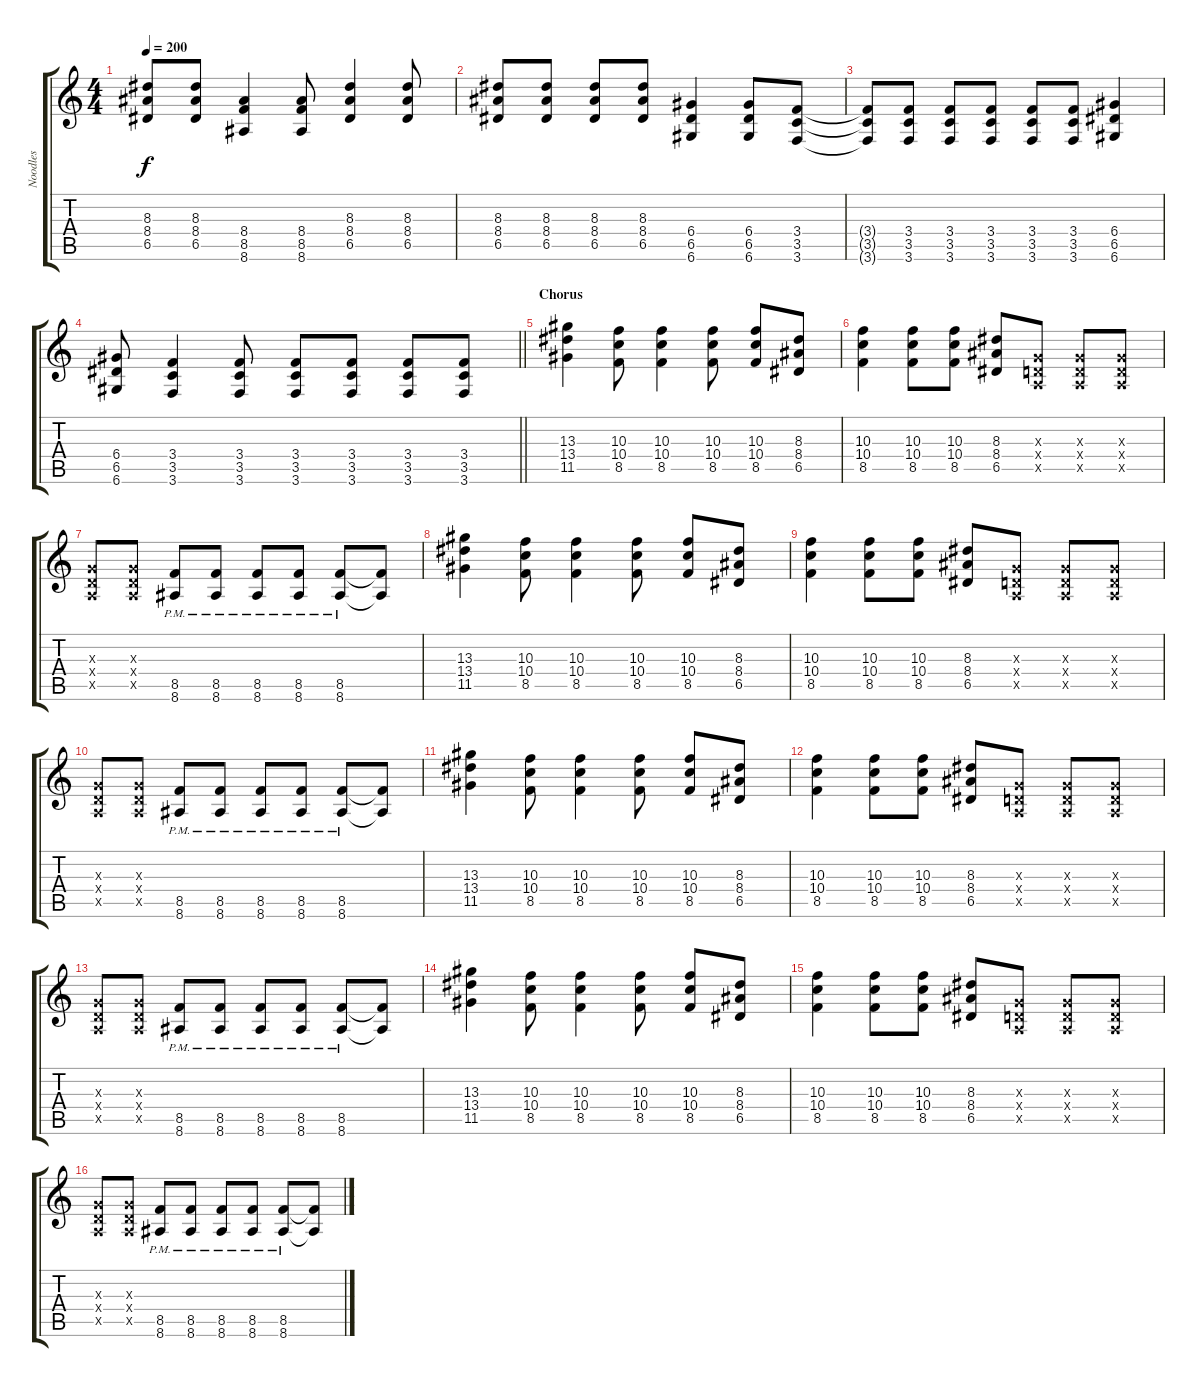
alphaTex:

\track ("Noodles" "Noodles") {instrument overdrivenguitar}
\staff {score tabs}
\tuning (E4 B3 G3 D3 A2 D2) {hide}
\ts (4 4)
\tempo 200
\clef g2
\ks c
(8.3 8.4 6.5).8{dy f} (8.3 8.4 6.5).8 (8.4 8.5 8.6).4 (8.4 8.5 8.6).8 (8.3 8.4 6.5).4 (8.3 8.4 6.5).8 |
(8.3 8.4 6.5).8 (8.3 8.4 6.5).8 (8.3 8.4 6.5).8 (8.3 8.4 6.5).8 (6.4 6.5 6.6).4 (6.4 6.5 6.6).8 (3.4 3.5 3.6).8 |
(3.4{t} 3.5{t} 3.6{t}).8 (3.4 3.5 3.6).8 (3.4 3.5 3.6).8 (3.4 3.5 3.6).8 (3.4 3.5 3.6).8 (3.4 3.5 3.6).8 (6.4 6.5 6.6).4 |
\barLineRight lightlight
(6.4 6.5 6.6).8 (3.4 3.5 3.6).4 (3.4 3.5 3.6).8 (3.4 3.5 3.6).8 (3.4 3.5 3.6).8 (3.4 3.5 3.6).8 (3.4 3.5 3.6).8 |
\section ("" "Chorus")
(13.3 13.4 11.5).4 (10.3 10.4 8.5).8 (10.3 10.4 8.5).4 (10.3 10.4 8.5).8 (10.3 10.4 8.5).8 (8.3 8.4 6.5).8 |
(10.3 10.4 8.5).4 (10.3 10.4 8.5).8 (10.3 10.4 8.5).8 (8.3 8.4 6.5).8 (0.3{x} 0.4{x} 0.5{x}).8 (0.3{x} 0.4{x} 0.5{x}).8 (0.3{x} 0.4{x} 0.5{x}).8 |
(0.3{x} 0.4{x} 0.5{x}).8 (0.3{x} 0.4{x} 0.5{x}).8 (8.5{pm} 8.6{pm}).8 (8.5{pm} 8.6{pm}).8 (8.5{pm} 8.6{pm}).8 (8.5{pm} 8.6{pm}).8 (8.5{pm} 8.6{pm}).8 (8.5{t} 8.6{t}).8 |
(13.3 13.4 11.5).4 (10.3 10.4 8.5).8 (10.3 10.4 8.5).4 (10.3 10.4 8.5).8 (10.3 10.4 8.5).8 (8.3 8.4 6.5).8 |
(10.3 10.4 8.5).4 (10.3 10.4 8.5).8 (10.3 10.4 8.5).8 (8.3 8.4 6.5).8 (0.3{x} 0.4{x} 0.5{x}).8 (0.3{x} 0.4{x} 0.5{x}).8 (0.3{x} 0.4{x} 0.5{x}).8 |
(0.3{x} 0.4{x} 0.5{x}).8 (0.3{x} 0.4{x} 0.5{x}).8 (8.5{pm} 8.6{pm}).8 (8.5{pm} 8.6{pm}).8 (8.5{pm} 8.6{pm}).8 (8.5{pm} 8.6{pm}).8 (8.5{pm} 8.6{pm}).8 (8.5{t} 8.6{t}).8 |
(13.3 13.4 11.5).4 (10.3 10.4 8.5).8 (10.3 10.4 8.5).4 (10.3 10.4 8.5).8 (10.3 10.4 8.5).8 (8.3 8.4 6.5).8 |
(10.3 10.4 8.5).4 (10.3 10.4 8.5).8 (10.3 10.4 8.5).8 (8.3 8.4 6.5).8 (0.3{x} 0.4{x} 0.5{x}).8 (0.3{x} 0.4{x} 0.5{x}).8 (0.3{x} 0.4{x} 0.5{x}).8 |
(0.3{x} 0.4{x} 0.5{x}).8 (0.3{x} 0.4{x} 0.5{x}).8 (8.5{pm} 8.6{pm}).8 (8.5{pm} 8.6{pm}).8 (8.5{pm} 8.6{pm}).8 (8.5{pm} 8.6{pm}).8 (8.5{pm} 8.6{pm}).8 (8.5{t} 8.6{t}).8 |
(13.3 13.4 11.5).4 (10.3 10.4 8.5).8 (10.3 10.4 8.5).4 (10.3 10.4 8.5).8 (10.3 10.4 8.5).8 (8.3 8.4 6.5).8 |
(10.3 10.4 8.5).4 (10.3 10.4 8.5).8 (10.3 10.4 8.5).8 (8.3 8.4 6.5).8 (0.3{x} 0.4{x} 0.5{x}).8 (0.3{x} 0.4{x} 0.5{x}).8 (0.3{x} 0.4{x} 0.5{x}).8 |
(0.3{x} 0.4{x} 0.5{x}).8 (0.3{x} 0.4{x} 0.5{x}).8 (8.5{pm} 8.6{pm}).8 (8.5{pm} 8.6{pm}).8 (8.5{pm} 8.6{pm}).8 (8.5{pm} 8.6{pm}).8 (8.5{pm} 8.6{pm}).8 (8.5{t} 8.6{t}).8
